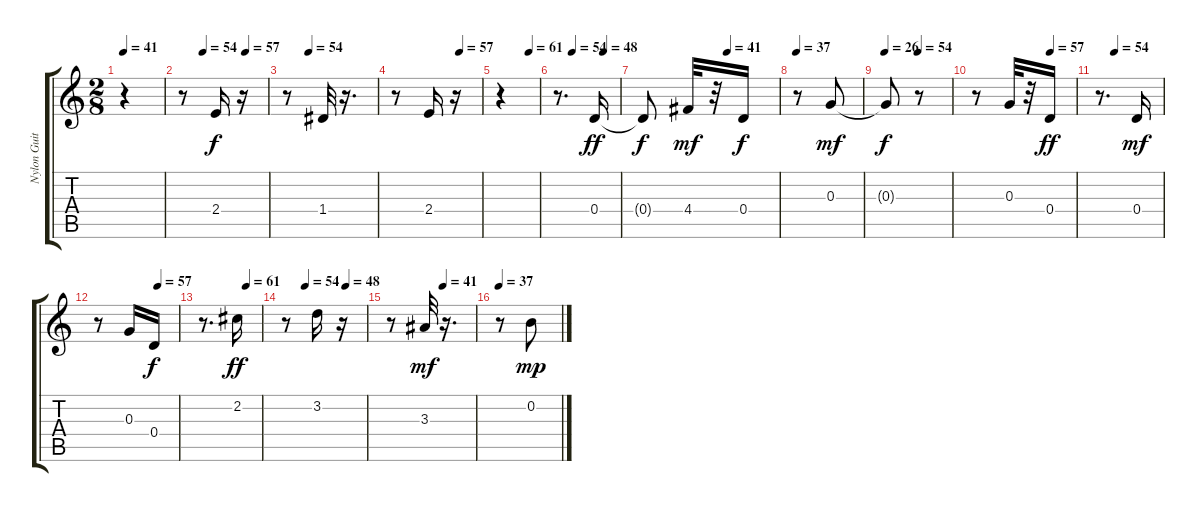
\track ("Nylon Guitar (4th string)" "Nylon Guit") {instrument acousticguitarnylon}
\staff {score tabs}
\tuning (E4 B3 G3 D3 A2 E2) {hide}
\ts (2 8)
\tempo 41
\clef g2
\ks c
r.4{dy f instrument acousticguitarnylon} |
\tempo (54 0.25)
\tempo (57 0.75)
r.8 2.4.16 r.16 |
\tempo (54 0.25)
r.8 1.4.32 r.16{d} |
\tempo (57 0.75)
r.8 2.4.16 r.16 |
\tempo (61 0.75)
r.4 |
\tempo (54 0.25)
\tempo (48 0.75)
r.8{d} 0.4.16{dy ff} |
\tempo (41 0.625)
0.4{t}.8{dy f} 4.4.32{dy mf} r.32 0.4.16{dy f} |
\tempo 37
r.8 0.3.8{dy mf} |
\tempo 26
\tempo (54 0.5)
0.3{t}.8{dy f} r.8 |
\tempo (57 0.75)
r.8 0.3.32 r.32 0.4.16{dy ff} |
\tempo (54 0.25)
r.8{d} 0.4.16{dy mf} |
\tempo (57 0.75)
r.8 0.3.16 0.4.16{dy f} |
\tempo (61 0.75)
r.8{d} 2.2.16{dy ff} |
\tempo (54 0.25)
\tempo (48 0.75)
r.8 3.2.16 r.16 |
\tempo (41 0.625)
r.8 3.3.32{dy mf} r.16{d} |
\tempo 37
r.8 0.2.8{dy mp}
